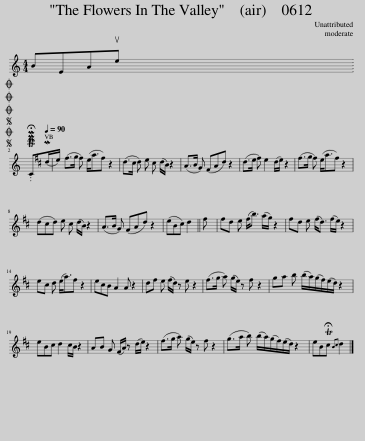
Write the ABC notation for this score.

X:1
L:1/8
M:4/4
I:linebreak $
K:C
V:1 treble
V:1
 BEAue x2002 |$SOSOOO .!fermata!PMTC[Q:1/4=90](Md/e/) | (^f>g f) (e<af) z2 | (d>^c d) e c (d/B/) z2 | (A>B G) (^FAd) z2 | %5
 (d>e ^f) e2 (d/e/) z2 | (^f>g f) (e<af) z2 |$ (d^cd) e c (d/B/) z2 | (A>B G) (^FAd) z2 | (eB^c) d2 || %10
 ^f | ^fd e (f<b) (a/g/) z2 | ^fd e (f<d) (f/e/) z2 |$ e^c d (e<a)^f z2 | e^cB A2 A z2 | %15
 d^f e (f/d/) z e z2 | (^f>g a) (g/e/) z f z2 | ga b (b/a/)(g/^f/)(e/d/) z2 |$ eB^c d2 c/B/ z2 | AB G (^F/A/) z (d/e/) z2 | %20
 (^f>g a) (g/e/) z f z2 | (g>a b) (b/a/)(g/^f/)(e/d/) z2 | eB!fermata!T^c{Bc} d2 |] %23
